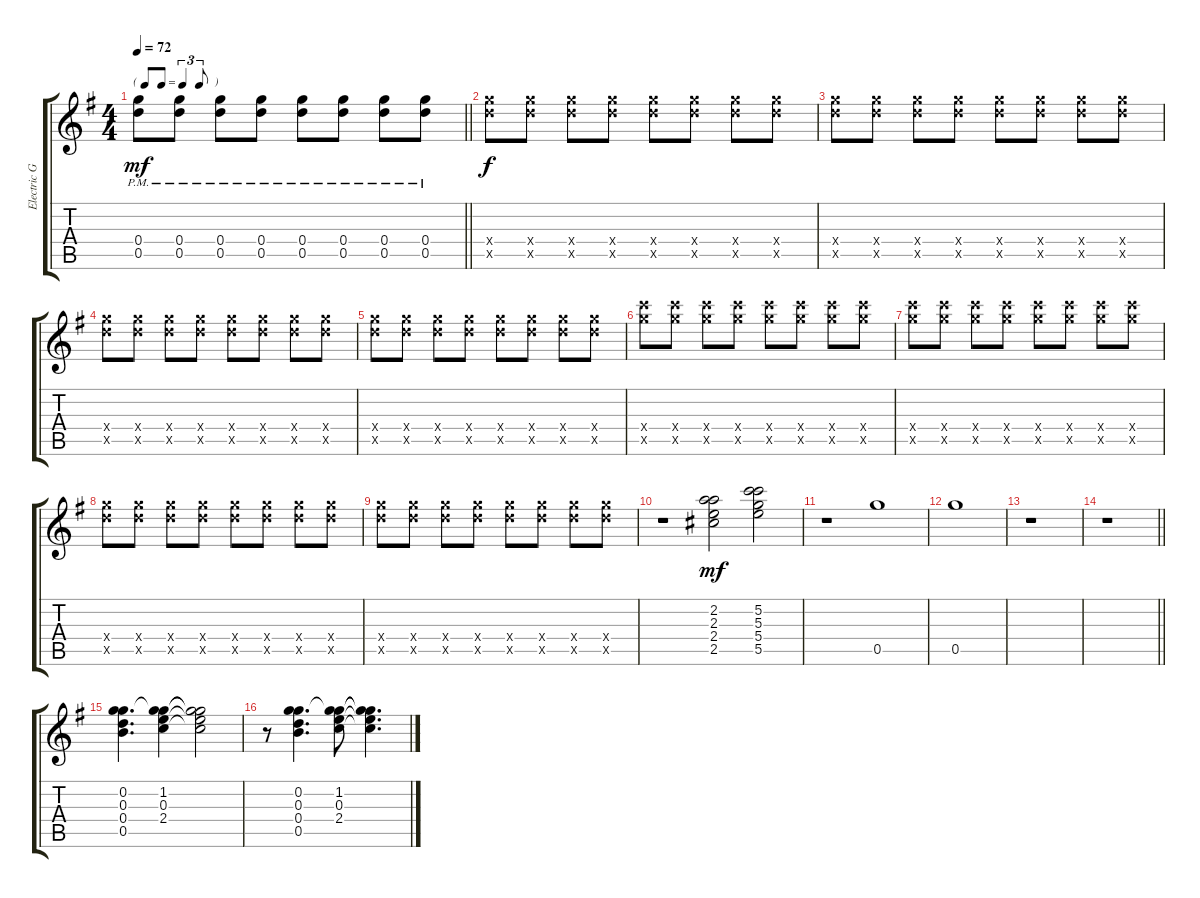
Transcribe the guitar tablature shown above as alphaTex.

\track ("Electric Gtr.(Clean) EGDGBE" "Electric G") {instrument electricguitarclean}
\staff {score tabs}
\tuning (E4 B3 G4 D4 G4 E3) {hide}
\ts (4 4)
\tf triplet8th
\tempo 72
\clef g2
\barLineRight lightlight
\ks g
(0.4{pm} 0.5{pm}).8{dy mf} (0.4{pm} 0.5{pm}).8 (0.4{pm} 0.5{pm}).8 (0.4{pm} 0.5{pm}).8 (0.4{pm} 0.5{pm}).8 (0.4{pm} 0.5{pm}).8 (0.4{pm} 0.5{pm}).8 (0.4{pm} 0.5{pm}).8 |
(0.4{x} 0.5{x}).8{dy f} (0.4{x} 0.5{x}).8 (0.4{x} 0.5{x}).8 (0.4{x} 0.5{x}).8 (0.4{x} 0.5{x}).8 (0.4{x} 0.5{x}).8 (0.4{x} 0.5{x}).8 (0.4{x} 0.5{x}).8 |
(0.4{x} 0.5{x}).8 (0.4{x} 0.5{x}).8 (0.4{x} 0.5{x}).8 (0.4{x} 0.5{x}).8 (0.4{x} 0.5{x}).8 (0.4{x} 0.5{x}).8 (0.4{x} 0.5{x}).8 (0.4{x} 0.5{x}).8 |
(0.4{x} 0.5{x}).8 (0.4{x} 0.5{x}).8 (0.4{x} 0.5{x}).8 (0.4{x} 0.5{x}).8 (0.4{x} 0.5{x}).8 (0.4{x} 0.5{x}).8 (0.4{x} 0.5{x}).8 (0.4{x} 0.5{x}).8 |
(0.4{x} 0.5{x}).8 (0.4{x} 0.5{x}).8 (0.4{x} 0.5{x}).8 (0.4{x} 0.5{x}).8 (0.4{x} 0.5{x}).8 (0.4{x} 0.5{x}).8 (0.4{x} 0.5{x}).8 (0.4{x} 0.5{x}).8 |
(5.4{x} 5.5{x}).8 (5.4{x} 5.5{x}).8 (5.4{x} 5.5{x}).8 (5.4{x} 5.5{x}).8 (5.4{x} 5.5{x}).8 (5.4{x} 5.5{x}).8 (5.4{x} 5.5{x}).8 (5.4{x} 5.5{x}).8 |
(5.4{x} 5.5{x}).8 (5.4{x} 5.5{x}).8 (5.4{x} 5.5{x}).8 (5.4{x} 5.5{x}).8 (5.4{x} 5.5{x}).8 (5.4{x} 5.5{x}).8 (5.4{x} 5.5{x}).8 (5.4{x} 5.5{x}).8 |
(0.4{x} 0.5{x}).8 (0.4{x} 0.5{x}).8 (0.4{x} 0.5{x}).8 (0.4{x} 0.5{x}).8 (0.4{x} 0.5{x}).8 (0.4{x} 0.5{x}).8 (0.4{x} 0.5{x}).8 (0.4{x} 0.5{x}).8 |
(0.4{x} 0.5{x}).8 (0.4{x} 0.5{x}).8 (0.4{x} 0.5{x}).8 (0.4{x} 0.5{x}).8 (0.4{x} 0.5{x}).8 (0.4{x} 0.5{x}).8 (0.4{x} 0.5{x}).8 (0.4{x} 0.5{x}).8 |
r.1 (2.2 2.3 2.4 2.5).2{dy mf} (5.2 5.3 5.4 5.5).2 |
r.1 0.5.1 |
0.5.1 |
r.1 |
\barLineRight lightlight
r.1 |
(0.2 0.3 0.4 0.5).4{d} (1.2 0.3 2.4 0.5{t}).4 (1.2{t} 0.3{t} 2.4{t} 0.5{t}).2 |
r.8 (0.2 0.3 0.4 0.5).4{d} (1.2 0.3 2.4 0.5{t}).8 (1.2{t} 0.3{t} 2.4{t} 0.5{t}).4{d}
